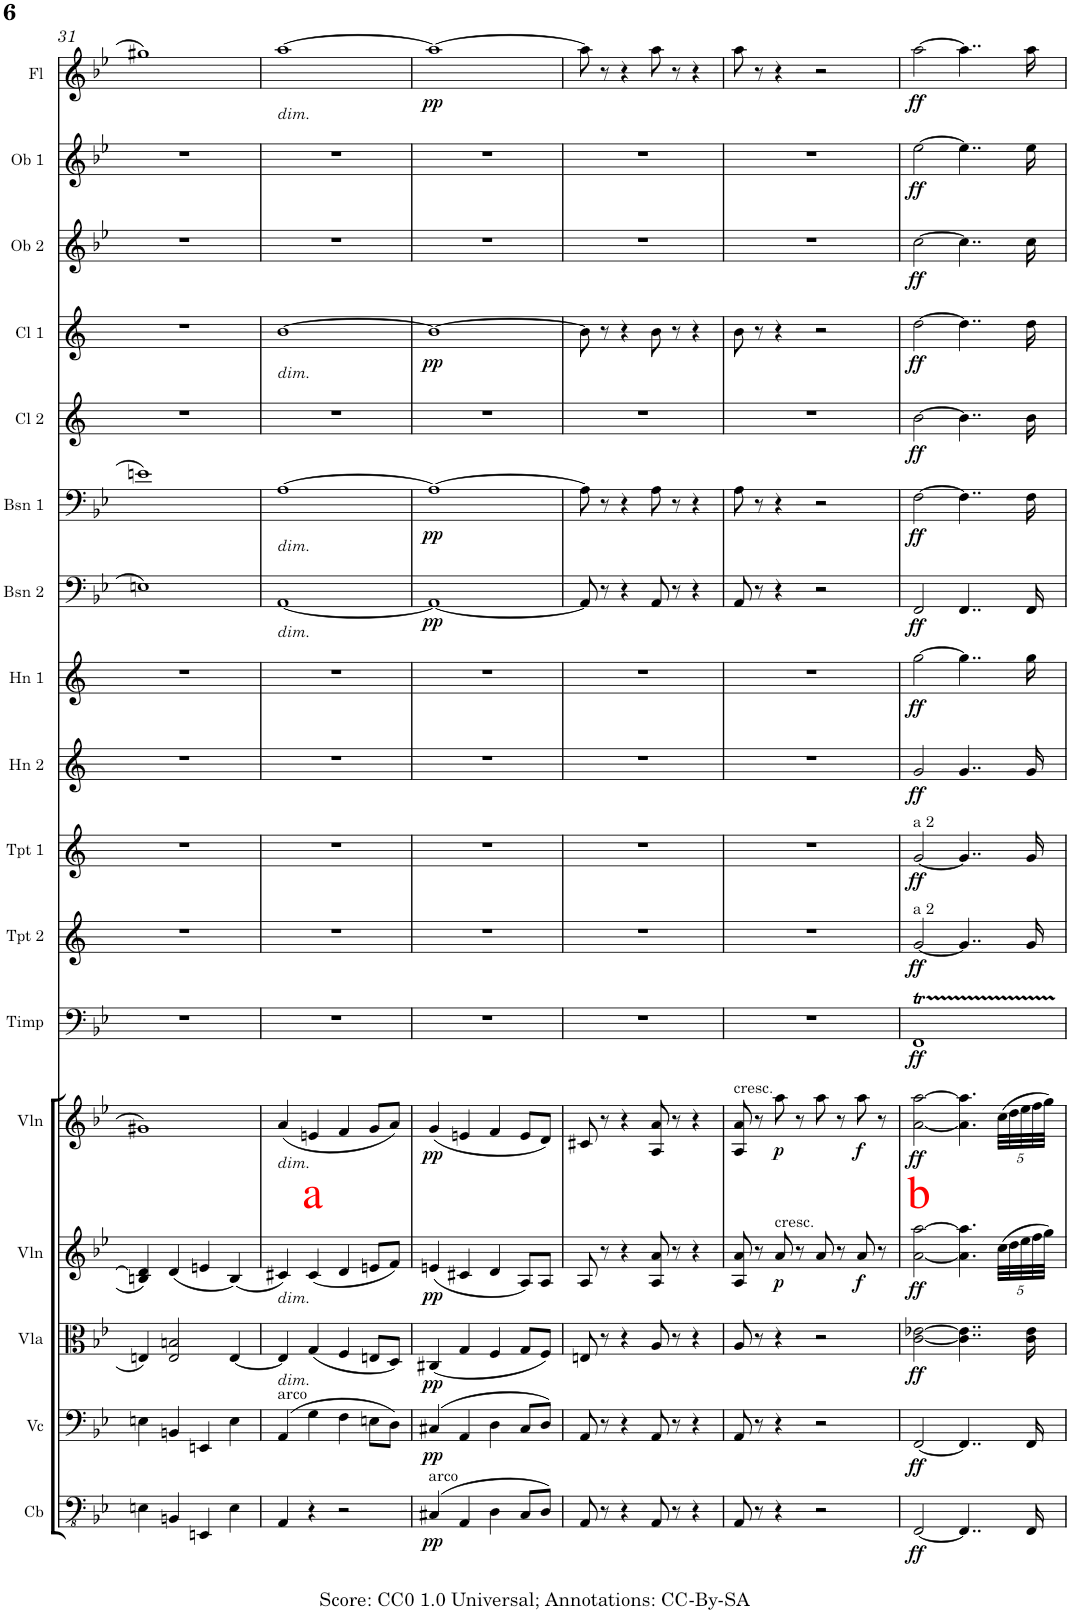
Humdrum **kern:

**kern	**dynam	**kern	**dynam	**kern	**dynam	**kern	**dynam	**kern	**text	**dynam	**kern	**dynam	**kern	**dynam	**kern	**dynam	**kern	**dynam	**kern	**dynam	**kern	**dynam	**kern	**dynam	**kern	**dynam	**kern	**dynam	**kern	**dynam	**kern	**dynam	**kern	**dynam
*part17	*part17	*part16	*part16	*part15	*part15	*part14	*part14	*part13	*part13	*part13	*part12	*part12	*part11	*part11	*part10	*part10	*part9	*part9	*part8	*part8	*part7	*part7	*part6	*part6	*part5	*part5	*part4	*part4	*part3	*part3	*part2	*part2	*part1	*part1
*staff17	*staff17	*staff16	*staff16	*staff15	*staff15	*staff14	*staff14	*staff13	*staff13	*staff13	*staff12	*staff12	*staff11	*staff11	*staff10	*staff10	*staff9	*staff9	*staff8	*staff8	*staff7	*staff7	*staff6	*staff6	*staff5	*staff5	*staff4	*staff4	*staff3	*staff3	*staff2	*staff2	*staff1	*staff1
*I"Contrabass	*	*I"Violoncello	*	*I"Viola	*	*I"Violin	*	*I"Violin	*	*	*I"Timpani	*	*I"Bb Trumpet 2	*	*I"Bb Trumpet 1	*	*I"Bb (alto) Horn 2	*	*I"Bb (alto) Horn 1	*	*I"Bassoon 2	*	*I"Bassoon 1	*	*I"Bb Clarinet 2	*	*I"Bb Clarinet 1	*	*I"Oboe 2	*	*I"Oboe 1	*	*I"Flute	*
*I'Cb	*	*I'Vc	*	*I'Vla	*	*I'Vln	*	*I'Vln	*	*	*I'Timp	*	*I'Tpt 2	*	*I'Tpt 1	*	*I'Hn 2	*	*I'Hn 1	*	*I'Bsn 2	*	*I'Bsn 1	*	*I'Cl 2	*	*I'Cl 1	*	*I'Ob 2	*	*I'Ob 1	*	*I'Fl	*
!!LO:PB:g=z
*clefFv4	*	*clefF4	*	*clefC3	*	*clefG2	*	*clefG2	*	*	*clefF4	*	*clefG2	*	*clefG2	*	*clefG2	*	*clefG2	*	*clefF4	*	*clefF4	*	*clefG2	*	*clefG2	*	*clefG2	*	*clefG2	*	*clefG2	*
*	*	*	*	*	*	*	*	*	*	*	*	*	*Trd1c2	*	*Trd1c2	*	*Trd1c2	*	*Trd1c2	*	*	*	*	*	*Trd1c2	*	*Trd1c2	*	*	*	*	*	*	*
*k[b-e-]	*	*k[b-e-]	*	*k[b-e-]	*	*k[b-e-]	*	*k[b-e-]	*	*	*k[b-e-]	*	*k[]	*	*k[]	*	*k[]	*	*k[]	*	*k[b-e-]	*	*k[b-e-]	*	*k[]	*	*k[]	*	*k[b-e-]	*	*k[b-e-]	*	*k[b-e-]	*
*M2/2	*	*M2/2	*	*M2/2	*	*M2/2	*	*M2/2	*	*	*M2/2	*	*M2/2	*	*M2/2	*	*M2/2	*	*M2/2	*	*M2/2	*	*M2/2	*	*M2/2	*	*M2/2	*	*M2/2	*	*M2/2	*	*M2/2	*
*met(c|)	*	*met(c|)	*	*met(c|)	*	*met(c|)	*	*met(c|)	*	*	*met(c|)	*	*met(c|)	*	*met(c|)	*	*met(c|)	*	*met(c|)	*	*met(c|)	*	*met(c|)	*	*met(c|)	*	*met(c|)	*	*met(c|)	*	*met(c|)	*	*met(c|)	*
=31	=31	=31	=31	=31	=31	=31	=31	=31	=31	=31	=31	=31	=31	=31	=31	=31	=31	=31	=31	=31	=31	=31	=31	=31	=31	=31	=31	=31	=31	=31	=31	=31	=31	=31
4EEn\	.	4En\	.	4En/	.	4Bn/ 4d/]	.	1g#X	.	.	1r	.	1r	.	1r	.	1r	.	1r	.	1En	.	1en	.	1r	.	1r	.	1r	.	1r	.	1gg#X	.
4BBBn/	.	4BBn/	.	2E/ 2Bn/	.	(4d/	.	.	.	.	.	.	.	.	.	.	.	.	.	.	.	.	.	.	.	.	.	.	.	.	.	.	.	.
4EEEn/	.	4EEn/	.	.	.	4en/	.	.	.	.	.	.	.	.	.	.	.	.	.	.	.	.	.	.	.	.	.	.	.	.	.	.	.	.
4EE\	.	4E\	.	[4E/	.	(4B/)	.	.	.	.	.	.	.	.	.	.	.	.	.	.	.	.	.	.	.	.	.	.	.	.	.	.	.	.
=32	=32	=32	=32	=32	=32	=32	=32	=32	=32	=32	=32	=32	=32	=32	=32	=32	=32	=32	=32	=32	=32	=32	=32	=32	=32	=32	=32	=32	=32	=32	=32	=32	=32	=32
!	!	!	!	!	!	!	!	!	!	!	!	!	!	!	!	!	!	!	!	!	!	!	!	!	!	!	!	!	!	!	!	!	!LO:TX:b:i:t=dim.	!
!	!	!	!	!	!	!	!	!	!	!	!	!	!	!	!	!	!	!	!	!	!	!	!	!	!	!	!LO:TX:b:i:t=dim.	!	!	!	!	!	!	!
!	!	!	!	!	!	!	!	!	!	!	!	!	!	!	!	!	!	!	!	!	!	!	!LO:TX:b:i:t=dim.	!	!	!	!	!	!	!	!	!	!	!
!	!	!	!	!	!	!	!	!	!	!	!	!	!	!	!	!	!	!	!	!	!LO:TX:b:i:t=dim.	!	!	!	!	!	!	!	!	!	!	!	!	!
!	!	!	!	!	!	!	!	!LO:TX:b:i:t=dim.	!	!	!	!	!	!	!	!	!	!	!	!	!	!	!	!	!	!	!	!	!	!	!	!	!	!
!	!	!	!	!	!	!LO:TX:b:i:t=dim.	!	!	!	!	!	!	!	!	!	!	!	!	!	!	!	!	!	!	!	!	!	!	!	!	!	!	!	!
!	!	!	!	!LO:TX:b:i:t=dim.	!	!	!	!	!	!	!	!	!	!	!	!	!	!	!	!	!	!	!	!	!	!	!	!	!	!	!	!	!	!
!	!	!LO:TX:a:t=arco	!	!	!	!	!	!	!	!	!	!	!	!	!	!	!	!	!	!	!	!	!	!	!	!	!	!	!	!	!	!	!	!
4AAA/	.	(4AA/	.	4E/]	.	4c#X/)	.	(4a/	.	.	1r	.	1r	.	1r	.	1r	.	1r	.	[1AA	.	[1A	.	1r	.	[1b	.	1r	.	1r	.	[1aa	.
!	!	!	!	!	!	!	!	!	!LO:LY:b:color=#FF0000	!	!	!	!	!	!	!	!	!	!	!	!	!	!	!	!	!	!	!	!	!	!	!	!	!
4r	.	4G\	.	(4G/	.	(4c#/	.	4en/	a	.	.	.	.	.	.	.	.	.	.	.	.	.	.	.	.	.	.	.	.	.	.	.	.	.
2r	.	4F\	.	4F/	.	4d/	.	4f/	.	.	.	.	.	.	.	.	.	.	.	.	.	.	.	.	.	.	.	.	.	.	.	.	.	.
.	.	8En\L	.	8En/L	.	8en/L	.	8g/L	.	.	.	.	.	.	.	.	.	.	.	.	.	.	.	.	.	.	.	.	.	.	.	.	.	.
.	.	8D\J)	.	8D/J)	.	8f/J)	.	8a/J)	.	.	.	.	.	.	.	.	.	.	.	.	.	.	.	.	.	.	.	.	.	.	.	.	.	.
=33	=33	=33	=33	=33	=33	=33	=33	=33	=33	=33	=33	=33	=33	=33	=33	=33	=33	=33	=33	=33	=33	=33	=33	=33	=33	=33	=33	=33	=33	=33	=33	=33	=33	=33
!LO:TX:a:t=arco	!	!	!	!	!	!	!	!	!	!	!	!	!	!	!	!	!	!	!	!	!	!	!	!	!	!	!	!	!	!	!	!	!	!
!	!LO:DY:b	!	!LO:DY:b	!	!LO:DY:b	!	!LO:DY:b	!	!	!LO:DY:b	!	!	!	!	!	!	!	!	!	!	!	!LO:DY:b	!	!LO:DY:b	!	!	!	!LO:DY:b	!	!	!	!	!	!LO:DY:b
(4CC#X/	pp	(4C#X/	pp	(4C#X/	pp	(4en/	pp	(4g/	.	pp	1r	.	1r	.	1r	.	1r	.	1r	.	1AA_	pp	1A_	pp	1r	.	1b_	pp	1r	.	1r	.	1aa_	pp
4AAA/	.	4AA/	.	4G/	.	4c#X/	.	4en/	.	.	.	.	.	.	.	.	.	.	.	.	.	.	.	.	.	.	.	.	.	.	.	.	.	.
4DD\	.	4D\	.	4F/	.	4d/	.	4f/	.	.	.	.	.	.	.	.	.	.	.	.	.	.	.	.	.	.	.	.	.	.	.	.	.	.
8CC#/L	.	8C#/L	.	8G/L	.	8A/L)	.	8e/L	.	.	.	.	.	.	.	.	.	.	.	.	.	.	.	.	.	.	.	.	.	.	.	.	.	.
8DD/J)	.	8D/J)	.	8F/J)	.	8A/J	.	8d/J)	.	.	.	.	.	.	.	.	.	.	.	.	.	.	.	.	.	.	.	.	.	.	.	.	.	.
=34	=34	=34	=34	=34	=34	=34	=34	=34	=34	=34	=34	=34	=34	=34	=34	=34	=34	=34	=34	=34	=34	=34	=34	=34	=34	=34	=34	=34	=34	=34	=34	=34	=34	=34
8AAA/	.	8AA/	.	8En/	.	8A/	.	8c#X/	.	.	1r	.	1r	.	1r	.	1r	.	1r	.	8AA/]	.	8A\]	.	1r	.	8b\]	.	1r	.	1r	.	8aa\]	.
8r	.	8r	.	8r	.	8r	.	8r	.	.	.	.	.	.	.	.	.	.	.	.	8r	.	8r	.	.	.	8r	.	.	.	.	.	8r	.
4r	.	4r	.	4r	.	4r	.	4r	.	.	.	.	.	.	.	.	.	.	.	.	4r	.	4r	.	.	.	4r	.	.	.	.	.	4r	.
8AAA/	.	8AA/	.	8A/	.	8A/ 8a/	.	8A/ 8a/	.	.	.	.	.	.	.	.	.	.	.	.	8AA/	.	8A\	.	.	.	8b\	.	.	.	.	.	8aa\	.
8r	.	8r	.	8r	.	8r	.	8r	.	.	.	.	.	.	.	.	.	.	.	.	8r	.	8r	.	.	.	8r	.	.	.	.	.	8r	.
4r	.	4r	.	4r	.	4r	.	4r	.	.	.	.	.	.	.	.	.	.	.	.	4r	.	4r	.	.	.	4r	.	.	.	.	.	4r	.
=35	=35	=35	=35	=35	=35	=35	=35	=35	=35	=35	=35	=35	=35	=35	=35	=35	=35	=35	=35	=35	=35	=35	=35	=35	=35	=35	=35	=35	=35	=35	=35	=35	=35	=35
!	!	!	!	!	!	!	!	!LO:TX:a:t=cresc.	!	!	!	!	!	!	!	!	!	!	!	!	!	!	!	!	!	!	!	!	!	!	!	!	!	!
8AAA/	.	8AA/	.	8A/	.	8A/ 8a/	.	8A/ 8a/	.	.	1r	.	1r	.	1r	.	1r	.	1r	.	8AA/	.	8A\	.	1r	.	8b\	.	1r	.	1r	.	8aa\	.
8r	.	8r	.	8r	.	8r	.	8r	.	.	.	.	.	.	.	.	.	.	.	.	8r	.	8r	.	.	.	8r	.	.	.	.	.	8r	.
!	!	!	!	!	!	!LO:TX:a:t=cresc.	!	!	!	!	!	!	!	!	!	!	!	!	!	!	!	!	!	!	!	!	!	!	!	!	!	!	!	!
!	!	!	!	!	!	!	!LO:DY:b	!	!	!LO:DY:b	!	!	!	!	!	!	!	!	!	!	!	!	!	!	!	!	!	!	!	!	!	!	!	!
4r	.	4r	.	4r	.	8a/	p	8aa\	.	p	.	.	.	.	.	.	.	.	.	.	4r	.	4r	.	.	.	4r	.	.	.	.	.	4r	.
.	.	.	.	.	.	8r	.	8r	.	.	.	.	.	.	.	.	.	.	.	.	.	.	.	.	.	.	.	.	.	.	.	.	.	.
2r	.	2r	.	2r	.	8a/	.	8aa\	.	.	.	.	.	.	.	.	.	.	.	.	2r	.	2r	.	.	.	2r	.	.	.	.	.	2r	.
.	.	.	.	.	.	8r	.	8r	.	.	.	.	.	.	.	.	.	.	.	.	.	.	.	.	.	.	.	.	.	.	.	.	.	.
!	!	!	!	!	!	!	!LO:DY:b	!	!	!LO:DY:b	!	!	!	!	!	!	!	!	!	!	!	!	!	!	!	!	!	!	!	!	!	!	!	!
.	.	.	.	.	.	8a/	f	8aa\	.	f	.	.	.	.	.	.	.	.	.	.	.	.	.	.	.	.	.	.	.	.	.	.	.	.
.	.	.	.	.	.	8r	.	8r	.	.	.	.	.	.	.	.	.	.	.	.	.	.	.	.	.	.	.	.	.	.	.	.	.	.
=36	=36	=36	=36	=36	=36	=36	=36	=36	=36	=36	=36	=36	=36	=36	=36	=36	=36	=36	=36	=36	=36	=36	=36	=36	=36	=36	=36	=36	=36	=36	=36	=36	=36	=36
!	!	!	!	!	!	!	!	!	!	!	!	!	!	!	!LO:TX:a:t=a 2	!	!	!	!	!	!	!	!	!	!	!	!	!	!	!	!	!	!	!
!	!	!	!	!	!	!	!	!	!	!	!	!	!LO:TX:a:t=a 2	!	!	!	!	!	!	!	!	!	!	!	!	!	!	!	!	!	!	!	!	!
!	!LO:DY:b	!	!LO:DY:b	!	!LO:DY:b	!	!LO:DY:b	!	!LO:LY:b:color=#FF0000	!LO:DY:b	!	!LO:DY:b	!	!LO:DY:b	!	!LO:DY:b	!	!LO:DY:b	!	!LO:DY:b	!	!LO:DY:b	!	!LO:DY:b	!	!LO:DY:b	!	!LO:DY:b	!	!LO:DY:b	!	!LO:DY:b	!	!LO:DY:b
[2FFF/	ff	[2FF/	ff	[2c\ [2e-X\	ff	[2a\ [2aa\	ff	[2a\ [2aa\	b	ff	1FFT	ff	[2g/	ff	[2g/	ff	2g/	ff	[2gg\	ff	2FF/	ff	[2F\	ff	[2b\	ff	[2dd\	ff	[2cc\	ff	[2ee-\	ff	[2aa\	ff
4..FFF/]	.	4..FF/]	.	4..c\] 4..e-\]	.	4.a\] 4.aa\]	.	4.a\] 4.aa\]	.	.	.	.	4..g/]	.	4..g/]	.	4..g/	.	4..gg\]	.	4..FF/	.	4..F\]	.	4..b\]	.	4..dd\]	.	4..cc\]	.	4..ee-\]	.	4..aa\]	.
*	*	*	*	*	*	*Xbrackettup	*	*Xbrackettup	*	*	*	*	*	*	*	*	*	*	*	*	*	*	*	*	*	*	*	*	*	*	*	*	*	*
.	.	.	.	.	.	(40cc\LLL	.	(40cc\LLL	.	.	.	.	.	.	.	.	.	.	.	.	.	.	.	.	.	.	.	.	.	.	.	.	.	.
.	.	.	.	.	.	40dd\	.	40dd\	.	.	.	.	.	.	.	.	.	.	.	.	.	.	.	.	.	.	.	.	.	.	.	.	.	.
.	.	.	.	.	.	40ee-\	.	40ee-\	.	.	.	.	.	.	.	.	.	.	.	.	.	.	.	.	.	.	.	.	.	.	.	.	.	.
16FFF/	.	16FF/	.	16c\ 16e-\	.	.	.	.	.	.	.	.	16g/	.	16g/	.	16g/	.	16gg\	.	16FF/	.	16F\	.	16b\	.	16dd\	.	16cc\	.	16ee-\	.	16aa\	.
.	.	.	.	.	.	40ff\	.	40ff\	.	.	.	.	.	.	.	.	.	.	.	.	.	.	.	.	.	.	.	.	.	.	.	.	.	.
.	.	.	.	.	.	40gg\JJJ)	.	40gg\JJJ)	.	.	.	.	.	.	.	.	.	.	.	.	.	.	.	.	.	.	.	.	.	.	.	.	.	.
=	=	=	=	=	=	=	=	=	=	=	=	=	=	=	=	=	=	=	=	=	=	=	=	=	=	=	=	=	=	=	=	=	=	=
*-	*-	*-	*-	*-	*-	*-	*-	*-	*-	*-	*-	*-	*-	*-	*-	*-	*-	*-	*-	*-	*-	*-	*-	*-	*-	*-	*-	*-	*-	*-	*-	*-	*-	*-
